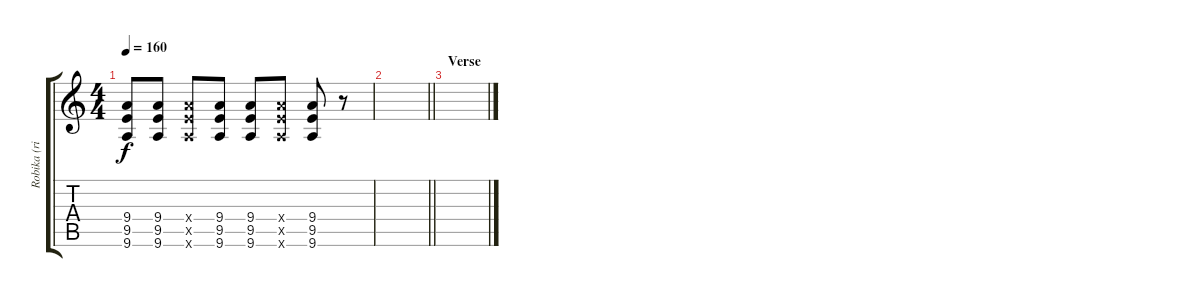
\track ("Robika (ritmusg.)" "Robika (ri") {instrument distortionguitar}
\staff {score tabs}
\tuning (D4 A3 F3 C3 G2 C2) {hide}
\ts (4 4)
\tempo 160
\clef g2
\ks c
(9.4 9.5 9.6).8{dy f} (9.4 9.5 9.6).8 (9.4{x} 9.5{x} 9.6{x}).8 (9.4 9.5 9.6).8 (9.4 9.5 9.6).8 (9.4{x} 9.5{x} 9.6{x}).8 (9.4 9.5 9.6).8 r.8 |
\barLineRight lightlight
|
\section ("" "Verse")
